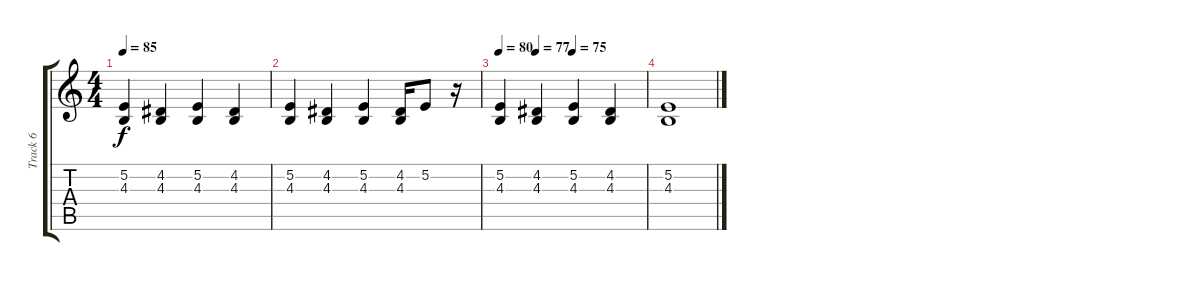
\track ("Track 6" "Track 6") {instrument acousticgrandpiano}
\staff {score tabs}
\tuning (E4 B3 G3 D3 A2 E2) {hide}
\ts (4 4)
\tempo 85
\clef g2
\ks c
(5.2 4.3).4{dy f} (4.2 4.3).4 (5.2 4.3).4 (4.2 4.3).4 |
(5.2 4.3).4 (4.2 4.3).4 (5.2 4.3).4 (4.2 4.3).16 5.2.8 r.16 |
\tempo 80
\tempo (77 0.25)
\tempo (75 0.5)
(5.2 4.3).4 (4.2 4.3).4 (5.2 4.3).4 (4.2 4.3).4 |
(5.2 4.3).1
